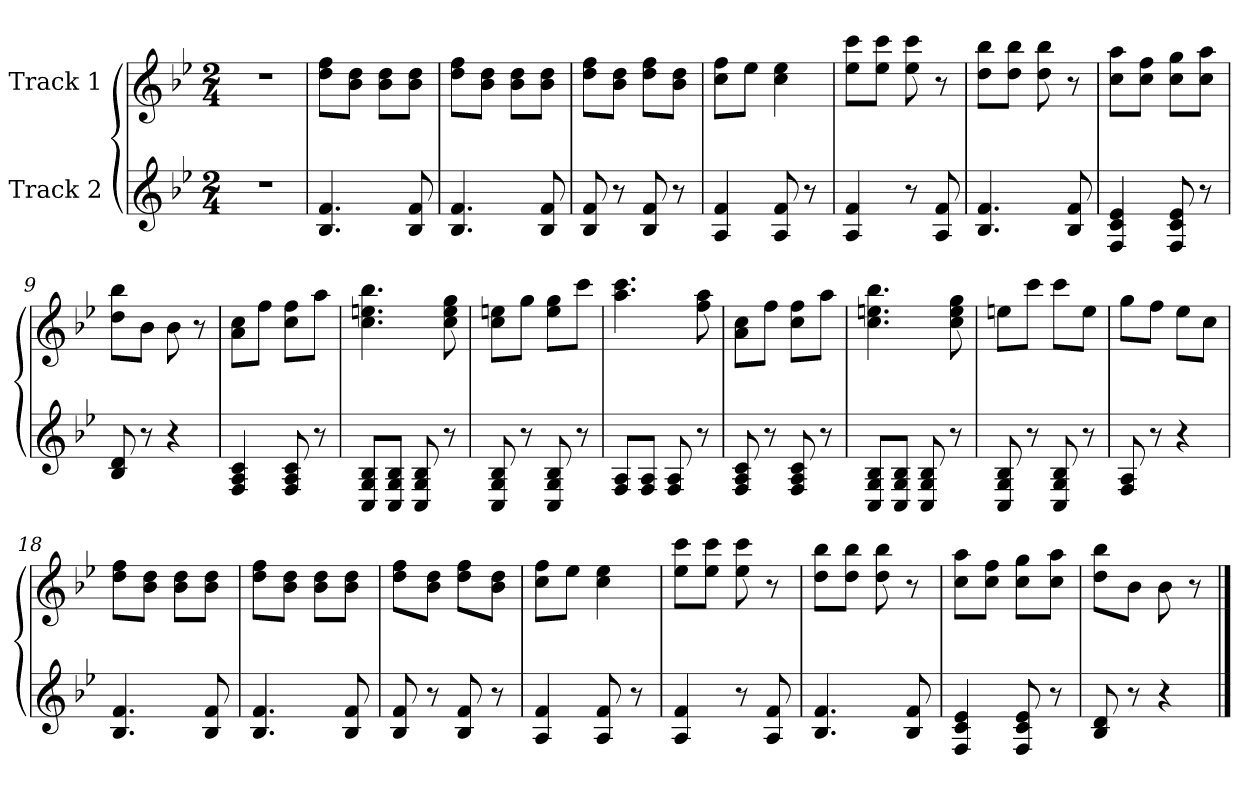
**kern	**kern
*part2	*part1
*staff2	*staff1
*I"Track 2	*I"Track 1
*clefG2	*clefG2
*k[b-e-]	*k[b-e-]
*B-:	*B-:
*M2/4	*M2/4
=1	=1
2r	2r
=2	=2
4.B-/>> 4.f/>>	8dd\>> 8ff\>>L
.	8b-\>> 8dd\>>J
.	8b-\>> 8dd\>>L
8B-/>> 8f/>>	8b-\>> 8dd\>>J
=3	=3
4.B-/>> 4.f/>>	8dd\>> 8ff\>>L
.	8b-\>> 8dd\>>J
.	8b-\>> 8dd\>>L
8B-/>> 8f/>>	8b-\>> 8dd\>>J
=4	=4
8B-/>> 8f/>>	8dd\>> 8ff\>>L
8r	8b-\>> 8dd\>>J
8B-/>> 8f/>>	8dd\>> 8ff\>>L
8r	8b-\>> 8dd\>>J
=5	=5
4A/>> 4f/>>	8cc\>> 8ff\>>L
.	8ee->\J
8A/>> 8f/>>	4cc\>> 4ee-\>>
8r	.
=6	=6
4A/>> 4f/>>	8ee-\>> 8ccc\>>L
.	8ee-\>> 8ccc\>>J
8r	8ee-\>> 8ccc\>>
8A/>> 8f/>>	8r
=7	=7
4.B-/>> 4.f/>>	8dd\>> 8bb-\>>L
.	8dd\>> 8bb-\>>J
.	8dd\>> 8bb-\>>
8B-/>> 8f/>>	8r
!!LO:LB:g=z
=8	=8
4F/>>> 4c/>>> 4e-/>>>	8cc\>> 8aa\>>L
.	8cc\>> 8ff\>>J
8F/>>> 8c/>>> 8e-/>>>	8cc\>> 8gg\>>L
8r	8cc\>> 8aa\>>J
=9	=9
8B-/>> 8d/>>	8dd\>> 8bb-\>>L
8r	8b->\J
4r	8b->\
.	8r
=10	=10
4F/>>> 4A/>>> 4c/>>>	8a\>> 8cc\>>L
.	8ff>\J
8F/>>> 8A/>>> 8c/>>>	8cc\>> 8ff\>>L
8r	8aa>\J
=11	=11
8C/>>> 8G/>>> 8B-/>>>L	4.cc\>>> 4.een\>>> 4.bb-\>>>
8C/>>> 8G/>>> 8B-/>>>J	.
8C/>>> 8G/>>> 8B-/>>>	.
8r	8cc\>>> 8ee\>>> 8gg\>>>
=12	=12
8C/>>> 8G/>>> 8B-/>>>	8cc\>> 8een\>>L
8r	8gg>\J
8C/>>> 8G/>>> 8B-/>>>	8ee\>> 8gg\>>L
8r	8ccc>\J
=13	=13
8F/>> 8A/>>L	4.aa\>> 4.ccc\>>
8F/>> 8A/>>J	.
8F/>> 8A/>>	.
8r	8ff\>> 8aa\>>
=14	=14
8F/>>> 8A/>>> 8c/>>>	8a\>> 8cc\>>L
8r	8ff>\J
8F/>>> 8A/>>> 8c/>>>	8cc\>> 8ff\>>L
8r	8aa>\J
=15	=15
8C/>>> 8G/>>> 8B-/>>>L	4.cc\>>> 4.een\>>> 4.bb-\>>>
8C/>>> 8G/>>> 8B-/>>>J	.
8C/>>> 8G/>>> 8B-/>>>	.
8r	8cc\>>> 8ee\>>> 8gg\>>>
!!LO:LB:g=z
=16	=16
8C/>>> 8G/>>> 8B-/>>>	8een>\L
8r	8ccc>\J
8C/>>> 8G/>>> 8B-/>>>	8ccc>\L
8r	8ee>\J
=17	=17
8F/>> 8A/>>	8gg>\L
8r	8ff>\J
4r	8ee->\L
.	8cc>\J
=18	=18
4.B-/>> 4.f/>>	8dd\>> 8ff\>>L
.	8b-\>> 8dd\>>J
.	8b-\>> 8dd\>>L
8B-/>> 8f/>>	8b-\>> 8dd\>>J
=19	=19
4.B-/>> 4.f/>>	8dd\>> 8ff\>>L
.	8b-\>> 8dd\>>J
.	8b-\>> 8dd\>>L
8B-/>> 8f/>>	8b-\>> 8dd\>>J
=20	=20
8B-/>> 8f/>>	8dd\>> 8ff\>>L
8r	8b-\>> 8dd\>>J
8B-/>> 8f/>>	8dd\>> 8ff\>>L
8r	8b-\>> 8dd\>>J
=21	=21
4A/>> 4f/>>	8cc\>> 8ff\>>L
.	8ee->\J
8A/>> 8f/>>	4cc\>> 4ee-\>>
8r	.
=22	=22
4A/>> 4f/>>	8ee-\>> 8ccc\>>L
.	8ee-\>> 8ccc\>>J
8r	8ee-\>> 8ccc\>>
8A/>> 8f/>>	8r
=23	=23
4.B-/>> 4.f/>>	8dd\>> 8bb-\>>L
.	8dd\>> 8bb-\>>J
.	8dd\>> 8bb-\>>
8B-/>> 8f/>>	8r
!!LO:LB:g=z
=24	=24
4F/>>> 4c/>>> 4e-/>>>	8cc\>> 8aa\>>L
.	8cc\>> 8ff\>>J
8F/>>> 8c/>>> 8e-/>>>	8cc\>> 8gg\>>L
8r	8cc\>> 8aa\>>J
=25	=25
8B-/>> 8d/>>	8dd\>> 8bb-\>>L
8r	8b->\J
4r	8b->\
.	8r
==	==
*-	*-
